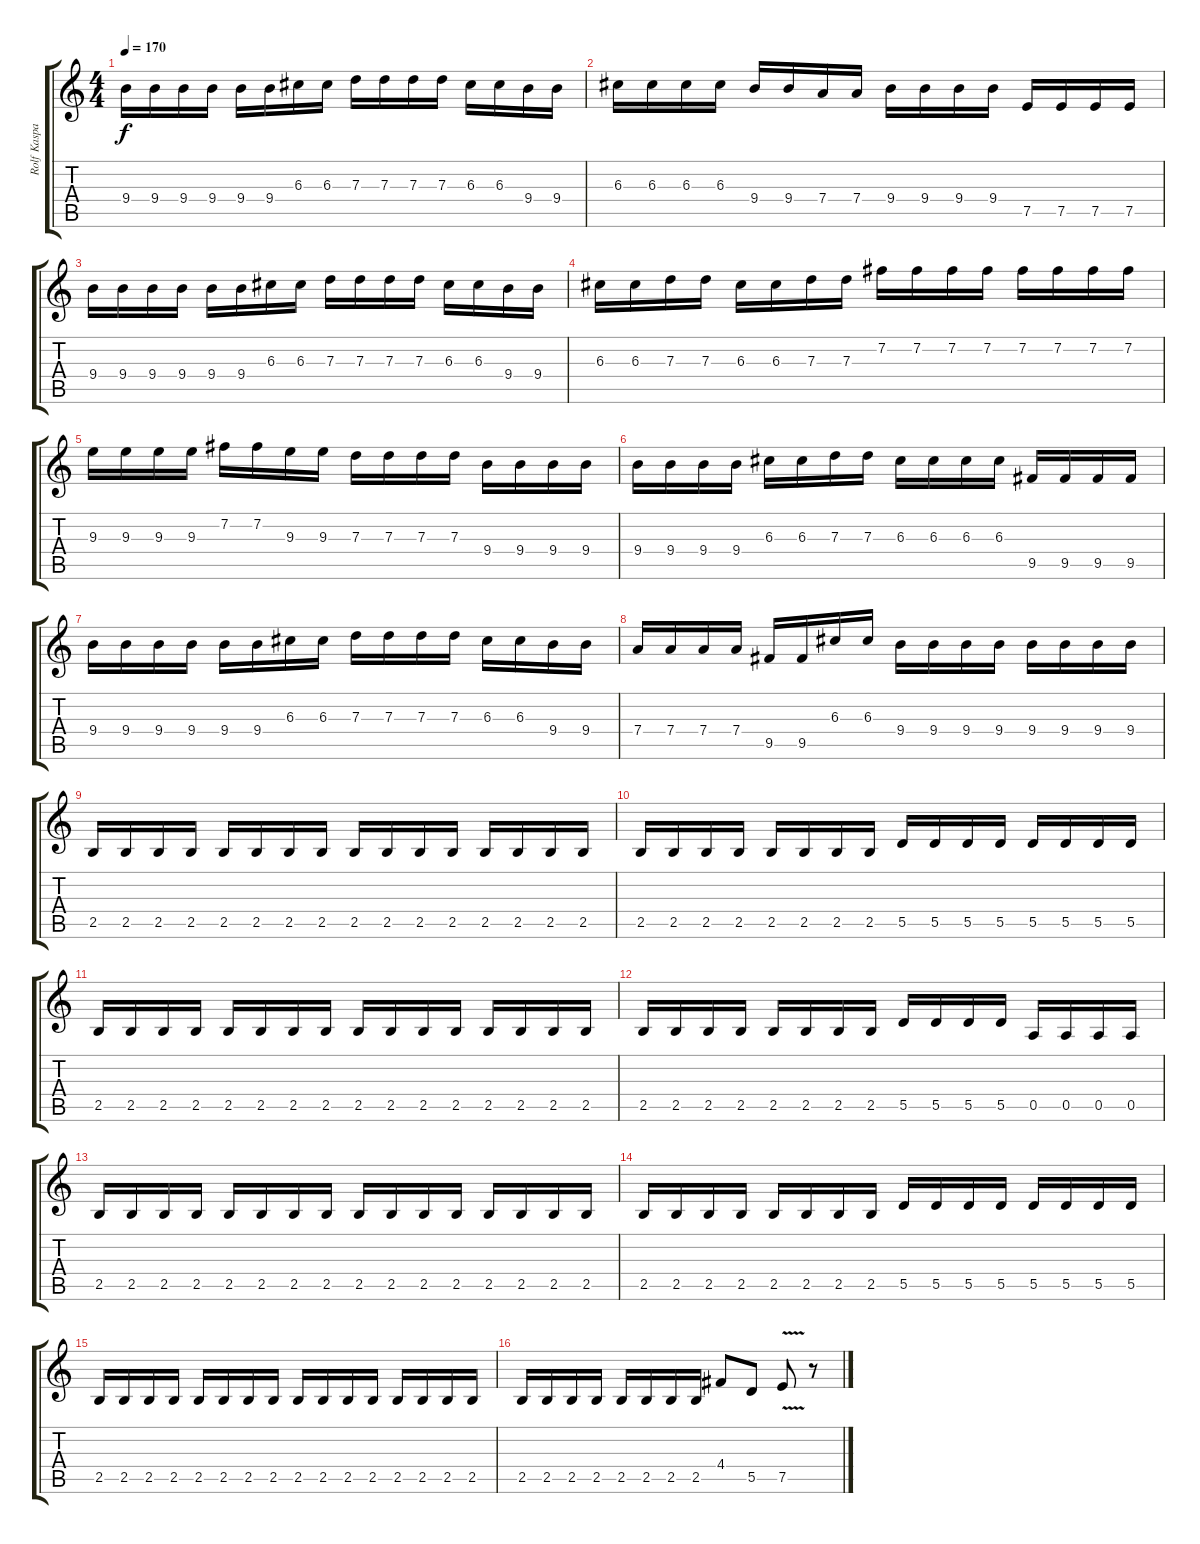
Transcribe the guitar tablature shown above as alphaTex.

\track ("Rolf Kasparek" "Rolf Kaspa") {instrument distortionguitar}
\staff {score tabs}
\tuning (E4 B3 G3 D3 A2 E2) {hide}
\ts (4 4)
\tempo 170
\clef g2
\ks c
9.4.16{dy f} 9.4.16 9.4.16 9.4.16 9.4.16 9.4.16 6.3.16 6.3.16 7.3.16 7.3.16 7.3.16 7.3.16 6.3.16 6.3.16 9.4.16 9.4.16 |
6.3.16 6.3.16 6.3.16 6.3.16 9.4.16 9.4.16 7.4.16 7.4.16 9.4.16 9.4.16 9.4.16 9.4.16 7.5.16 7.5.16 7.5.16 7.5.16 |
9.4.16 9.4.16 9.4.16 9.4.16 9.4.16 9.4.16 6.3.16 6.3.16 7.3.16 7.3.16 7.3.16 7.3.16 6.3.16 6.3.16 9.4.16 9.4.16 |
6.3.16 6.3.16 7.3.16 7.3.16 6.3.16 6.3.16 7.3.16 7.3.16 7.2.16 7.2.16 7.2.16 7.2.16 7.2.16 7.2.16 7.2.16 7.2.16 |
9.3.16 9.3.16 9.3.16 9.3.16 7.2.16 7.2.16 9.3.16 9.3.16 7.3.16 7.3.16 7.3.16 7.3.16 9.4.16 9.4.16 9.4.16 9.4.16 |
9.4.16 9.4.16 9.4.16 9.4.16 6.3.16 6.3.16 7.3.16 7.3.16 6.3.16 6.3.16 6.3.16 6.3.16 9.5.16 9.5.16 9.5.16 9.5.16 |
9.4.16 9.4.16 9.4.16 9.4.16 9.4.16 9.4.16 6.3.16 6.3.16 7.3.16 7.3.16 7.3.16 7.3.16 6.3.16 6.3.16 9.4.16 9.4.16 |
7.4.16 7.4.16 7.4.16 7.4.16 9.5.16 9.5.16 6.3.16 6.3.16 9.4.16 9.4.16 9.4.16 9.4.16 9.4.16 9.4.16 9.4.16 9.4.16 |
2.5.16 2.5.16 2.5.16 2.5.16 2.5.16 2.5.16 2.5.16 2.5.16 2.5.16 2.5.16 2.5.16 2.5.16 2.5.16 2.5.16 2.5.16 2.5.16 |
2.5.16 2.5.16 2.5.16 2.5.16 2.5.16 2.5.16 2.5.16 2.5.16 5.5.16 5.5.16 5.5.16 5.5.16 5.5.16 5.5.16 5.5.16 5.5.16 |
2.5.16 2.5.16 2.5.16 2.5.16 2.5.16 2.5.16 2.5.16 2.5.16 2.5.16 2.5.16 2.5.16 2.5.16 2.5.16 2.5.16 2.5.16 2.5.16 |
2.5.16 2.5.16 2.5.16 2.5.16 2.5.16 2.5.16 2.5.16 2.5.16 5.5.16 5.5.16 5.5.16 5.5.16 0.5.16 0.5.16 0.5.16 0.5.16 |
2.5.16 2.5.16 2.5.16 2.5.16 2.5.16 2.5.16 2.5.16 2.5.16 2.5.16 2.5.16 2.5.16 2.5.16 2.5.16 2.5.16 2.5.16 2.5.16 |
2.5.16 2.5.16 2.5.16 2.5.16 2.5.16 2.5.16 2.5.16 2.5.16 5.5.16 5.5.16 5.5.16 5.5.16 5.5.16 5.5.16 5.5.16 5.5.16 |
2.5.16 2.5.16 2.5.16 2.5.16 2.5.16 2.5.16 2.5.16 2.5.16 2.5.16 2.5.16 2.5.16 2.5.16 2.5.16 2.5.16 2.5.16 2.5.16 |
2.5.16 2.5.16 2.5.16 2.5.16 2.5.16 2.5.16 2.5.16 2.5.16 4.4.8 5.5.8 7.5{v}.8 r.8
